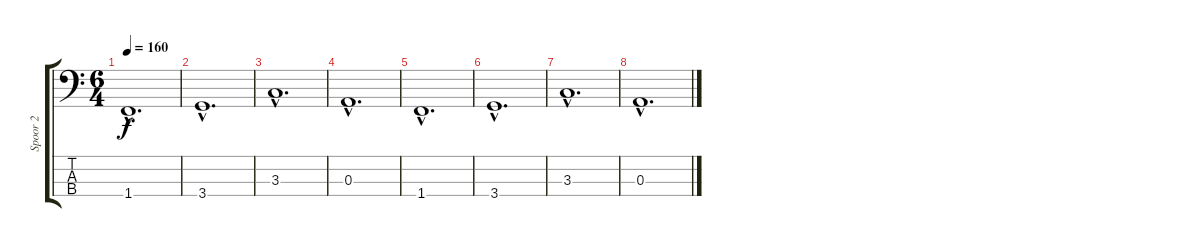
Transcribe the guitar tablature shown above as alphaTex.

\track ("Spoor 2" "Spoor 2") {instrument electricbassfinger}
\staff {score tabs}
\tuning (G2 D2 A1 E1) {hide}
\ts (6 4)
\tempo 160
\clef f4
\ks c
1.4{hac}.1{d dy f} |
3.4{hac}.1{d} |
3.3{hac}.1{d} |
0.3{hac}.1{d} |
1.4{hac}.1{d} |
3.4{hac}.1{d} |
3.3{hac}.1{d} |
0.3{hac}.1{d}
